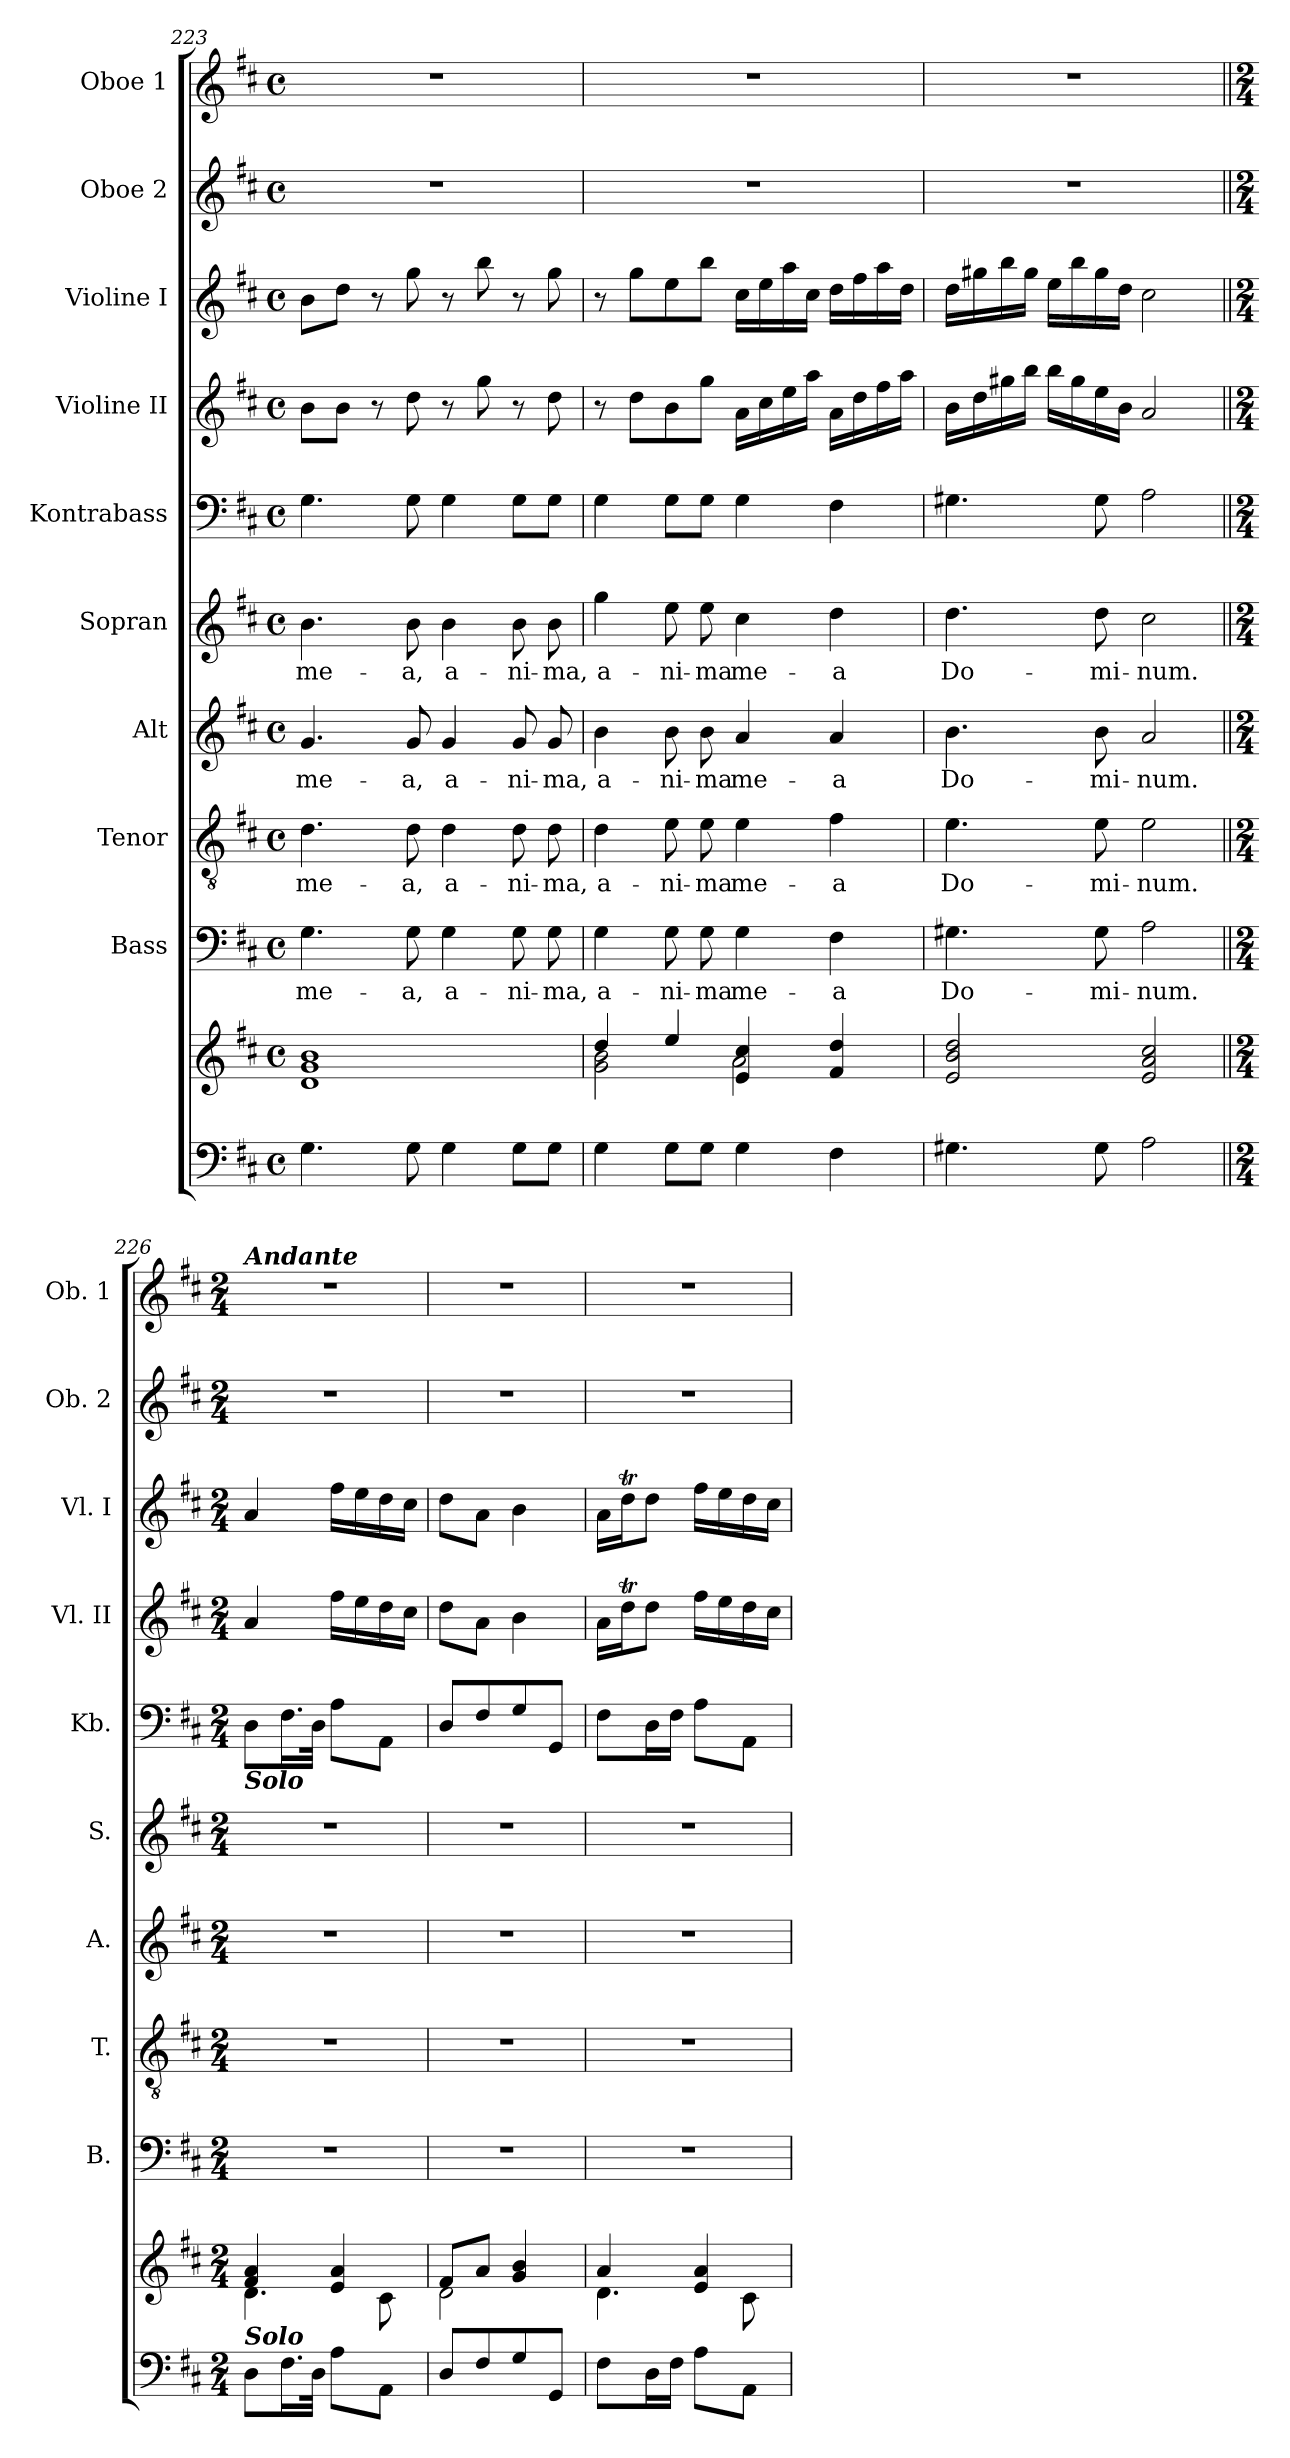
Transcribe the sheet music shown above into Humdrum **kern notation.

**kern	**kern	**kern	**text	**kern	**text	**kern	**text	**kern	**text	**kern	**kern	**kern	**kern	**kern
*part10	*part10	*part9	*part9	*part8	*part8	*part7	*part7	*part6	*part6	*part5	*part4	*part3	*part2	*part1
*staff11	*staff10	*staff9	*staff9	*staff8	*staff8	*staff7	*staff7	*staff6	*staff6	*staff5	*staff4	*staff3	*staff2	*staff1
*	*	*I"Bass	*	*I"Tenor	*	*I"Alt	*	*I"Sopran	*	*I"Kontrabass	*I"Violine II	*I"Violine I	*I"Oboe 2	*I"Oboe 1
*	*	*I'B.	*	*I'T.	*	*I'A.	*	*I'S.	*	*I'Kb.	*I'Vl. II	*I'Vl. I	*I'Ob. 2	*I'Ob. 1
*clefF4	*clefG2	*clefF4	*	*clefGv2	*	*clefG2	*	*clefG2	*	*clefF4	*clefG2	*clefG2	*clefG2	*clefG2
*	*	*	*	*	*	*	*	*	*	*ITrd7c12	*	*	*	*
*k[f#c#]	*k[f#c#]	*k[f#c#]	*	*k[f#c#]	*	*k[f#c#]	*	*k[f#c#]	*	*k[f#c#]	*k[f#c#]	*k[f#c#]	*k[f#c#]	*k[f#c#]
*D:	*D:	*D:	*	*D:	*	*D:	*	*D:	*	*D:	*D:	*D:	*D:	*D:
*M4/4	*M4/4	*M4/4	*	*M4/4	*	*M4/4	*	*M4/4	*	*M4/4	*M4/4	*M4/4	*M4/4	*M4/4
*met(c)	*met(c)	*met(c)	*	*met(c)	*	*met(c)	*	*met(c)	*	*met(c)	*met(c)	*met(c)	*met(c)	*met(c)
=223	=223	=223	=223	=223	=223	=223	=223	=223	=223	=223	=223	=223	=223	=223
!	!	!	!LO:LY:b	!	!LO:LY:b	!	!LO:LY:b	!	!LO:LY:b	!	!	!	!	!
4.G\	1d 1g 1b	4.G\	me-	4.d\	me-	4.g/	me-	4.b\	me-	4.GG\	8b\L	8b\L	1r	1r
.	.	.	.	.	.	.	.	.	.	.	8b\J	8dd\J	.	.
.	.	.	.	.	.	.	.	.	.	.	8r	8r	.	.
!	!	!	!LO:LY:b	!	!LO:LY:b	!	!LO:LY:b	!	!LO:LY:b	!	!	!	!	!
8G\	.	8G\	-a,	8d\	-a,	8g/	-a,	8b\	-a,	8GG\	8dd\	8gg\	.	.
!	!	!	!LO:LY:b	!	!LO:LY:b	!	!LO:LY:b	!	!LO:LY:b	!	!	!	!	!
4G\	.	4G\	a-	4d\	a-	4g/	a-	4b\	a-	4GG\	8r	8r	.	.
.	.	.	.	.	.	.	.	.	.	.	8gg\	8bb\	.	.
!	!	!	!LO:LY:b	!	!LO:LY:b	!	!LO:LY:b	!	!LO:LY:b	!	!	!	!	!
8G\L	.	8G\	-ni-	8d\	-ni-	8g/	-ni-	8b\	-ni-	8GG\L	8r	8r	.	.
!	!	!	!LO:LY:b	!	!LO:LY:b	!	!LO:LY:b	!	!LO:LY:b	!	!	!	!	!
8G\J	.	8G\	-ma,	8d\	-ma,	8g/	-ma,	8b\	-ma,	8GG\J	8dd\	8gg\	.	.
!!LO:PB:g=z
=224	=224	=224	=224	=224	=224	=224	=224	=224	=224	=224	=224	=224	=224	=224
*	*^	*	*	*	*	*	*	*	*	*	*	*	*	*
!	!	!	!	!LO:LY:b	!	!LO:LY:b	!	!LO:LY:b	!	!LO:LY:b	!	!	!	!	!
4G\	4dd/	2g\ 2b\	4G\	a-	4d\	a-	4b\	a-	4gg\	a-	4GG\	8r	8r	1r	1r
.	.	.	.	.	.	.	.	.	.	.	.	8dd\L	8gg\L	.	.
!	!	!	!	!LO:LY:b	!	!LO:LY:b	!	!LO:LY:b	!	!LO:LY:b	!	!	!	!	!
8G\L	4ee/	.	8G\	-ni-	8e\	-ni-	8b\	-ni-	8ee\	-ni-	8GG\L	8b\	8ee\	.	.
!	!	!	!	!LO:LY:b	!	!LO:LY:b	!	!LO:LY:b	!	!LO:LY:b	!	!	!	!	!
8G\J	.	.	8G\	-ma	8e\	-ma	8b\	-ma	8ee\	-ma	8GG\J	8gg\J	8bb\J	.	.
!	!	!	!	!LO:LY:b	!	!LO:LY:b	!	!LO:LY:b	!	!LO:LY:b	!	!	!	!	!
4G\	4e/ 4cc#/	2a\	4G\	me-	4e\	me-	4a/	me-	4cc#\	me-	4GG\	16a\LL	16cc#\LL	.	.
.	.	.	.	.	.	.	.	.	.	.	.	16cc#\	16ee\	.	.
.	.	.	.	.	.	.	.	.	.	.	.	16ee\	16aa\	.	.
.	.	.	.	.	.	.	.	.	.	.	.	16aa\JJ	16cc#\JJ	.	.
!	!	!	!	!LO:LY:b	!	!LO:LY:b	!	!LO:LY:b	!	!LO:LY:b	!	!	!	!	!
4F#\	4f#/ 4dd/	.	4F#\	-a	4f#\	-a	4a/	-a	4dd\	-a	4FF#\	16a\LL	16dd\LL	.	.
.	.	.	.	.	.	.	.	.	.	.	.	16dd\	16ff#\	.	.
.	.	.	.	.	.	.	.	.	.	.	.	16ff#\	16aa\	.	.
.	.	.	.	.	.	.	.	.	.	.	.	16aa\JJ	16dd\JJ	.	.
*	*v	*v	*	*	*	*	*	*	*	*	*	*	*	*	*
=225	=225	=225	=225	=225	=225	=225	=225	=225	=225	=225	=225	=225	=225	=225
!	!	!	!LO:LY:b	!	!LO:LY:b	!	!LO:LY:b	!	!LO:LY:b	!	!	!	!	!
4.G#X\	2e/ 2b/ 2dd/	4.G#X\	Do-	4.e\	Do-	4.b\	Do-	4.dd\	Do-	4.GG#X\	16b\LL	16dd\LL	1r	1r
.	.	.	.	.	.	.	.	.	.	.	16dd\	16gg#X\	.	.
.	.	.	.	.	.	.	.	.	.	.	16gg#X\	16bb\	.	.
.	.	.	.	.	.	.	.	.	.	.	16bb\JJ	16gg#\JJ	.	.
.	.	.	.	.	.	.	.	.	.	.	16bb\LL	16ee\LL	.	.
.	.	.	.	.	.	.	.	.	.	.	16gg#\	16bb\	.	.
!	!	!	!LO:LY:b	!	!LO:LY:b	!	!LO:LY:b	!	!LO:LY:b	!	!	!	!	!
8G#\	.	8G#\	-mi-	8e\	-mi-	8b\	-mi-	8dd\	-mi-	8GG#\	16ee\	16gg#\	.	.
.	.	.	.	.	.	.	.	.	.	.	16b\JJ	16dd\JJ	.	.
!	!	!	!LO:LY:b	!	!LO:LY:b	!	!LO:LY:b	!	!LO:LY:b	!	!	!	!	!
2A\	2e/ 2a/ 2cc#/	2A\	-num.	2e\	-num.	2a/	-num.	2cc#\	-num.	2AA\	2a/	2cc#\	.	.
=226||	=226||	=226||	=226||	=226||	=226||	=226||	=226||	=226||	=226||	=226||	=226||	=226||	=226||	=226||
*M2/4	*M2/4	*M2/4	*	*M2/4	*	*M2/4	*	*M2/4	*	*M2/4	*M2/4	*M2/4	*M2/4	*M2/4
*	*^	*	*	*	*	*	*	*	*	*	*	*	*	*
!	!	!	!	!	!	!	!	!	!	!	!	!	!	!	!LO:TX:a:Bi:t=Andante
!	!	!	!	!	!	!	!	!	!	!	!LO:TX:b:Bi:t=Solo	!	!	!	!
!LO:TX:a:Bi:t=Solo	!	!	!	!	!	!	!	!	!	!	!	!	!	!	!
8D\L	4f#/ 4a/	4.d\	2r	.	2r	.	2r	.	2r	.	8DD\L	4a/	4a/	2r	2r
16.F#\L	.	.	.	.	.	.	.	.	.	.	16.FF#\L	.	.	.	.
32D\JJk	.	.	.	.	.	.	.	.	.	.	32DD\JJk	.	.	.	.
8A\L	4e/ 4a/	.	.	.	.	.	.	.	.	.	8AA\L	16ff#\LL	16ff#\LL	.	.
.	.	.	.	.	.	.	.	.	.	.	.	16ee\	16ee\	.	.
8AA\J	.	8c#\	.	.	.	.	.	.	.	.	8AAA\J	16dd\	16dd\	.	.
.	.	.	.	.	.	.	.	.	.	.	.	16cc#\JJ	16cc#\JJ	.	.
=227	=227	=227	=227	=227	=227	=227	=227	=227	=227	=227	=227	=227	=227	=227	=227
8D/L	8f#/L	2d\	2r	.	2r	.	2r	.	2r	.	8DD/L	8dd\L	8dd\L	2r	2r
8F#/	8a/J	.	.	.	.	.	.	.	.	.	8FF#/	8a\J	8a\J	.	.
8G/	4g/ 4b/	.	.	.	.	.	.	.	.	.	8GG/	4b\	4b\	.	.
8GG/J	.	.	.	.	.	.	.	.	.	.	8GGG/J	.	.	.	.
!!LO:PB:g=z
=228	=228	=228	=228	=228	=228	=228	=228	=228	=228	=228	=228	=228	=228	=228	=228
8F#\L	4a/	4.d\	2r	.	2r	.	2r	.	2r	.	8FF#\L	16a\LL	16a\LL	2r	2r
.	.	.	.	.	.	.	.	.	.	.	.	16ddT\J	16ddT\J	.	.
16D\L	.	.	.	.	.	.	.	.	.	.	16DD\L	8dd\J	8dd\J	.	.
16F#\JJ	.	.	.	.	.	.	.	.	.	.	16FF#\JJ	.	.	.	.
8A\L	4e/ 4a/	.	.	.	.	.	.	.	.	.	8AA\L	16ff#\LL	16ff#\LL	.	.
.	.	.	.	.	.	.	.	.	.	.	.	16ee\	16ee\	.	.
8AA\J	.	8c#\	.	.	.	.	.	.	.	.	8AAA\J	16dd\	16dd\	.	.
.	.	.	.	.	.	.	.	.	.	.	.	16cc#\JJ	16cc#\JJ	.	.
*	*v	*v	*	*	*	*	*	*	*	*	*	*	*	*	*
=	=	=	=	=	=	=	=	=	=	=	=	=	=	=
*-	*-	*-	*-	*-	*-	*-	*-	*-	*-	*-	*-	*-	*-	*-
